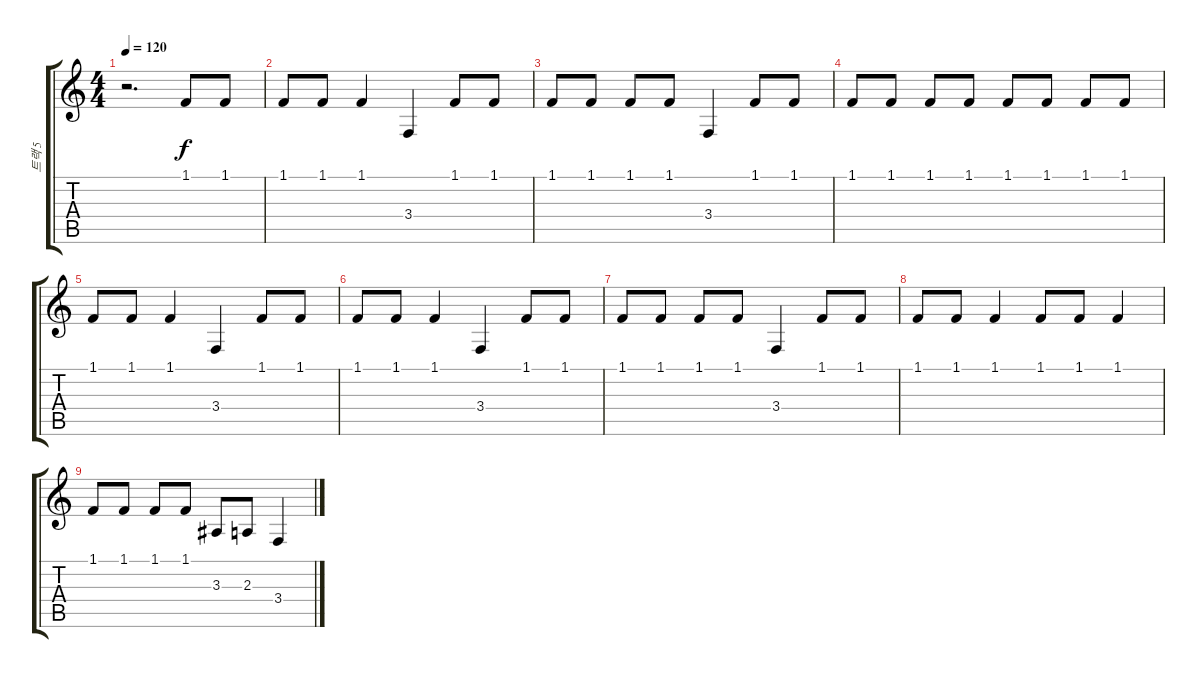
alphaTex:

\track ("트랙 5" "트랙 5") {instrument brightacousticpiano}
\staff {score tabs}
\tuning (E4 B3 G3 D3 A2 E2) {hide}
\ts (4 4)
\tempo 120
\clef g2
\ks c
r.2{d dy f} 1.1.8 1.1.8 |
1.1.8 1.1.8 1.1.4 3.4.4 1.1.8 1.1.8 |
1.1.8 1.1.8 1.1.8 1.1.8 3.4.4 1.1.8 1.1.8 |
1.1.8 1.1.8 1.1.8 1.1.8 1.1.8 1.1.8 1.1.8 1.1.8 |
1.1.8 1.1.8 1.1.4 3.4.4 1.1.8 1.1.8 |
1.1.8 1.1.8 1.1.4 3.4.4 1.1.8 1.1.8 |
1.1.8 1.1.8 1.1.8 1.1.8 3.4.4 1.1.8 1.1.8 |
1.1.8 1.1.8 1.1.4 1.1.8 1.1.8 1.1.4 |
1.1.8 1.1.8 1.1.8 1.1.8 3.3.8 2.3.8 3.4.4
